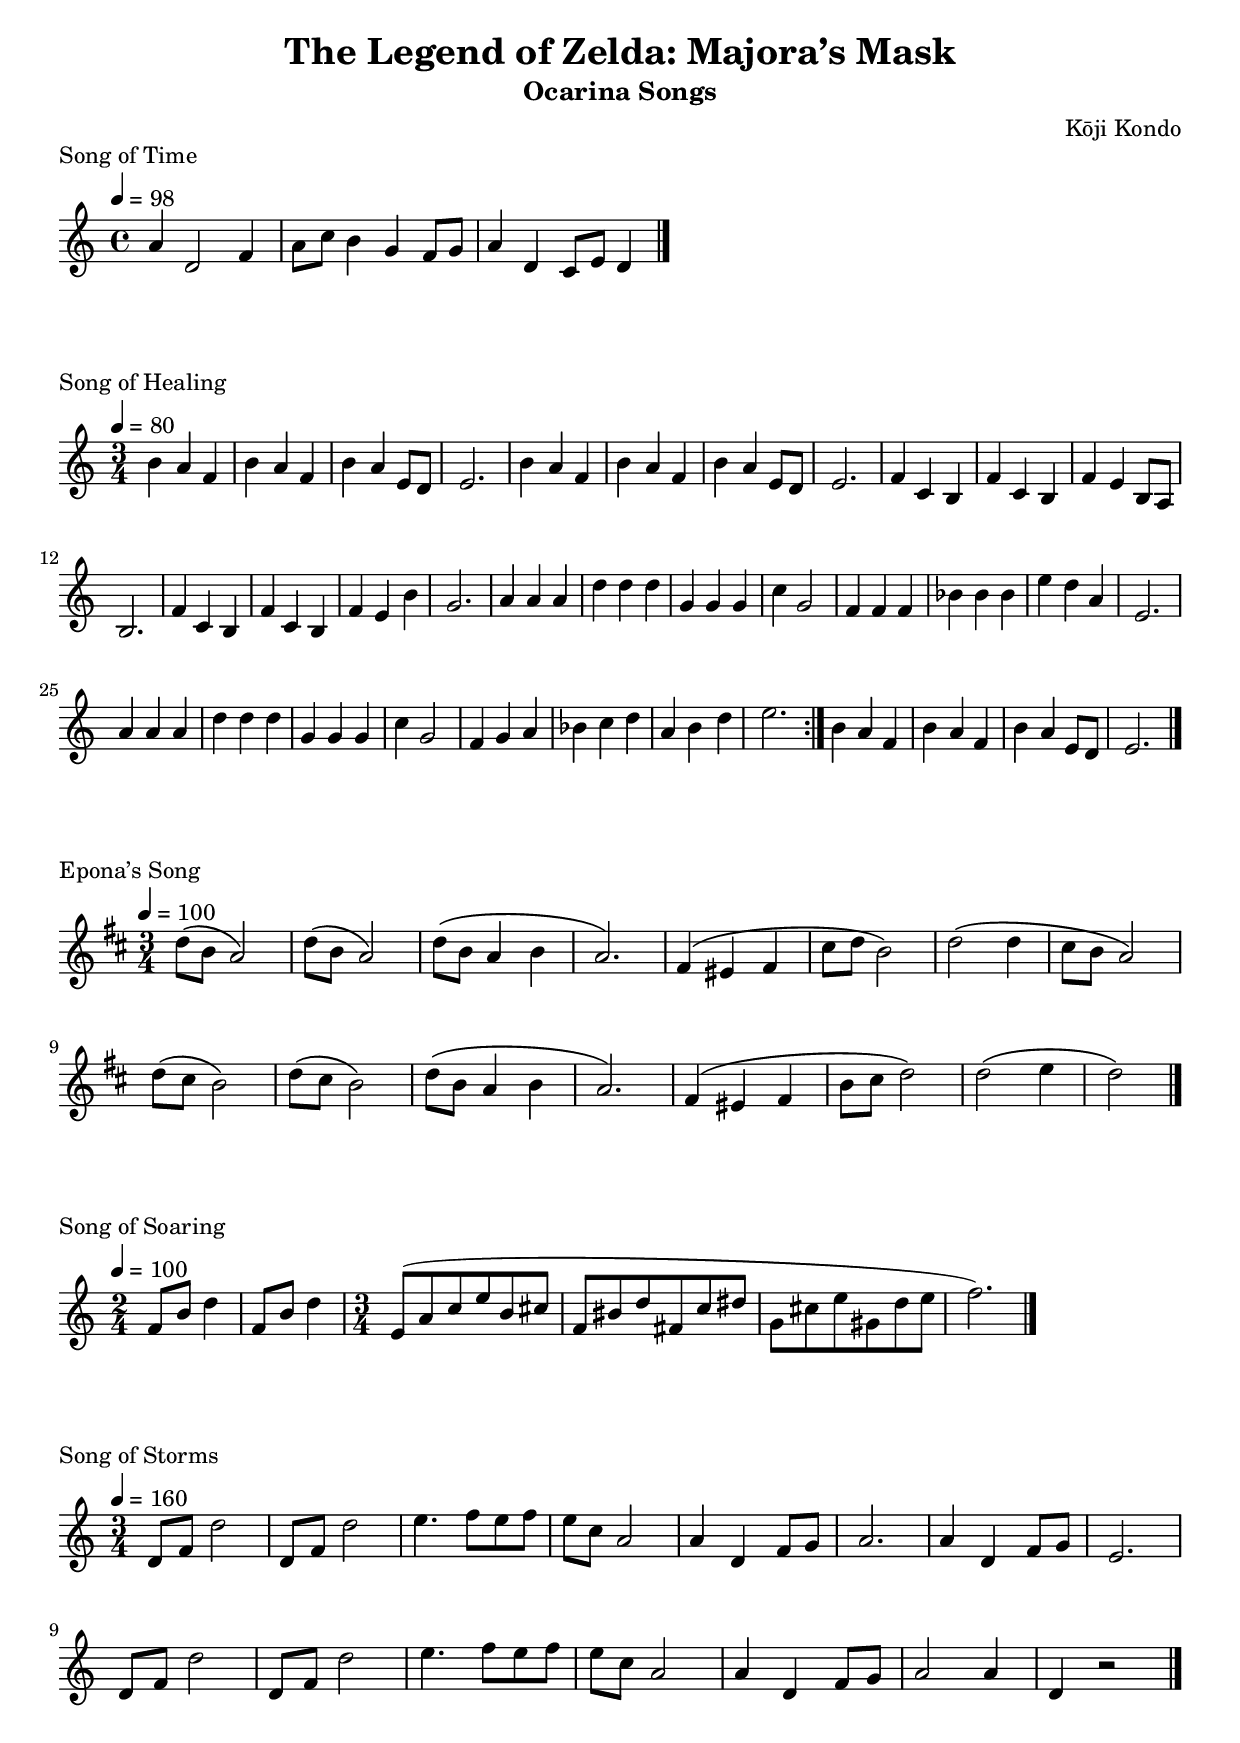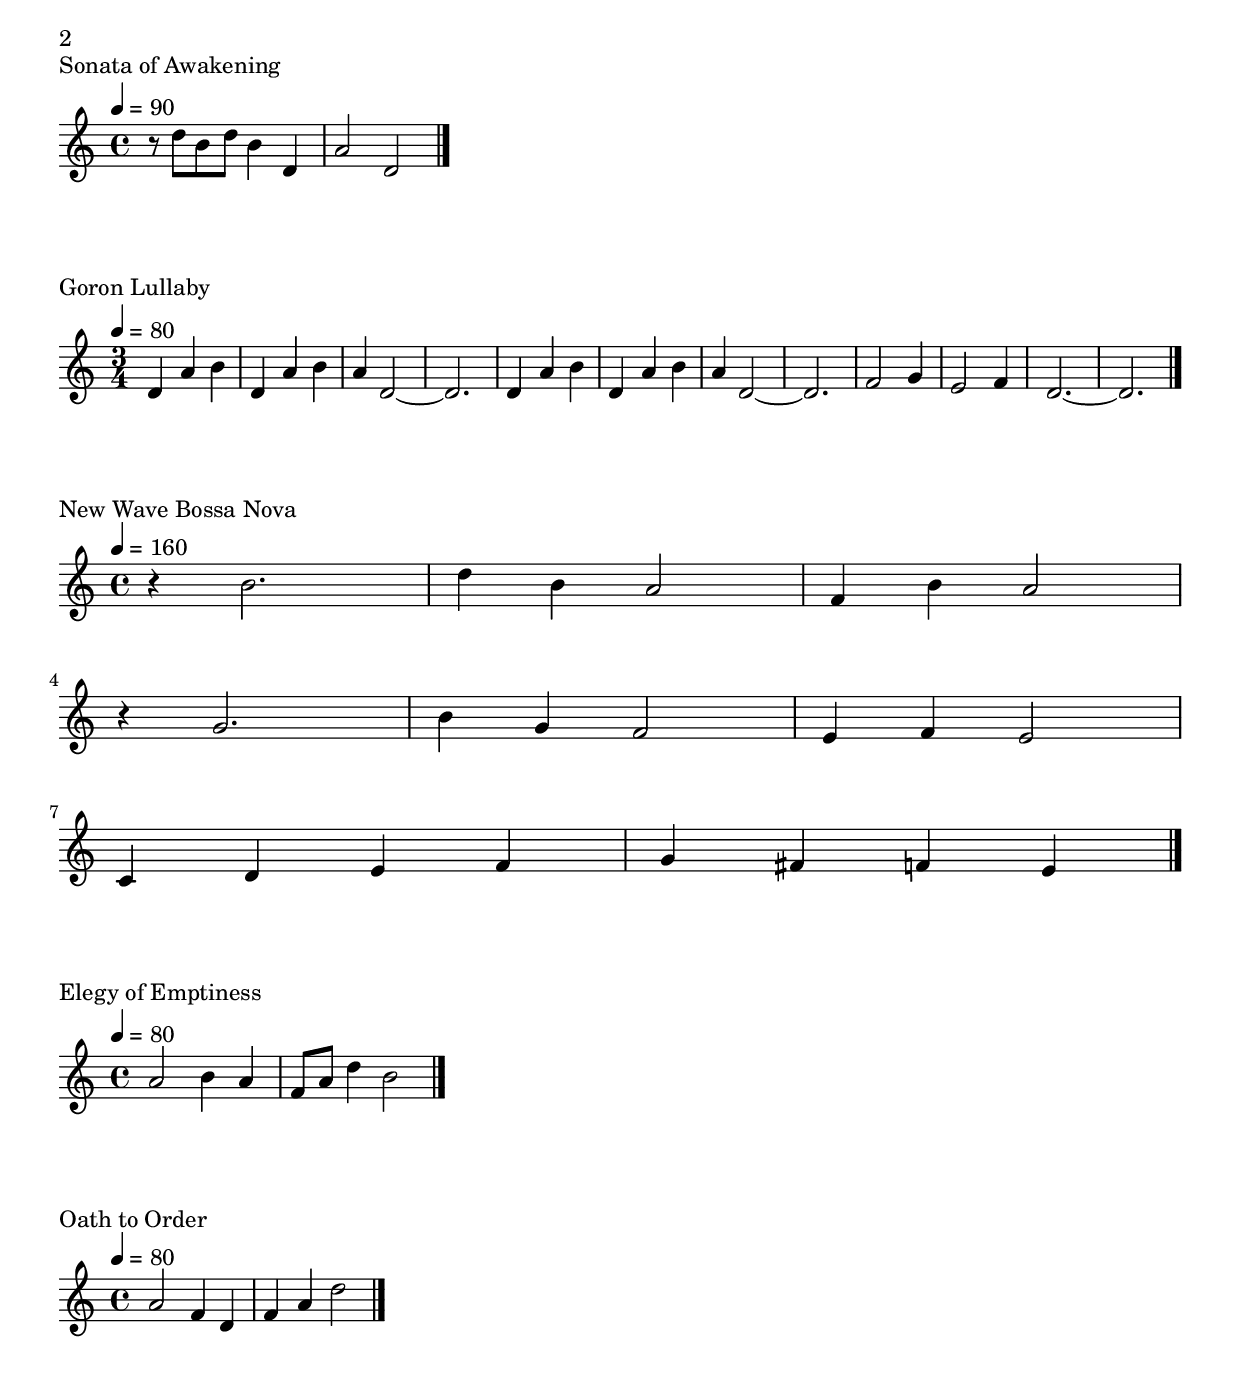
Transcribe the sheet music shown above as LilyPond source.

\version "2.20.0"

\header {
  title = "The Legend of Zelda: Majora’s Mask"
  subtitle = "Ocarina Songs"
  composer = "Kōji Kondo"
  author = \markup \fromproperty #'header:composer
  subject = \markup \concat {
    "Ocarina partitions for “"
    \fromproperty #'header:title
    "” by "
    \fromproperty #'header:composer
    "."
  }
  keywords = #(string-join '(
    "music"
    "partition"
    "ocarina"
    "zelda"
  ) ", ")
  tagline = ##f
}

\paper {
  indent = 0\mm
}

\version "2.20.0"

title = "Song of Time"

song = \relative c'' {
  \tempo 4 = 98
  \time 4/4

  a'4 d,2 f4 | % 1
  a8 c b4 g f8 g | % 2
  a4 d, c8 e d4 \bar "|." % 3
}

\tocItem \markup \title

\score {
  \header {
    piece = #(if (and (defined? 'subtitle) (not (equal? (eval-string "subtitle") #f)))
                (string-append title " (" subtitle ")")
                title)
  }

  \new Staff \with { midiInstrument = "ocarina" } {
    \clef "treble^8"
    \song
  }

  \layout {
    \context {
      \Score
      \omit ClefModifier
    }
  }
}


title = "Song of Healing"
subtitle = ##f

song = \relative c'' {
  \tempo 4 = 80
  \time 3/4

  \repeat volta 2 {
    b'4 a f | % 1
    b a f | % 2
    b a e8 d | % 3
    e2. | % 4

    b'4 a f | % 5
    b a f | % 6
    b a e8 d | % 7
    e2. | % 8

    f4 c b | % 9
    f' c b | % 10
    f' e b8 a | % 11
    b2. | % 12

    f'4 c b | % 13
    f' c b | % 14
    f' e b' | % 15
    g2. | % 16

    a4 a a | % 17
    d d d | % 18
    g, g g | % 19
    c g2 | % 20

    f4 f f | % 21
    bes bes bes | % 22
    e d a | % 23
    e2. | % 24

    a4 a a | % 25
    d d d | % 26
    g, g g | % 27
    c g2 | % 28

    f4 g a | % 29
    bes c d | % 30
    a b d | % 31
    e2. | % 32
  }

  b4 a f | % 33
  b a f | % 34
  b a e8 d | % 35
  e2. \bar "|." % 36
}

\tocItem \markup \title

\score {
  \header {
    piece = #(if (and (defined? 'subtitle) (not (equal? (eval-string "subtitle") #f)))
                (string-append title " (" subtitle ")")
                title)
  }

  \new Staff \with { midiInstrument = "ocarina" } {
    \clef "treble^8"
    \song
  }

  \layout {
    \context {
      \Score
      \omit ClefModifier
    }
  }
}


title = "Epona’s Song"
subtitle = ##f

song = \relative c'' {
  \tempo 4 = 100
  \time 3/4
  \key d \major

  d'8\( b a2\) | % 1
  d8\( b a2\) | % 2
  d8\( b a4 b | % 3
  a2.\) | % 8
  fis4\( eis fis | % 5
  cis'8 d b2\) | % 6
  d2\( d4 | % 7
  cis8 b a2\) | % 8
  d8\( cis b2\) | % 9
  d8\( cis b2\) | % 10
  d8\( b a4 b | % 11
  a2.\) | % 12
  fis4\( eis fis | % 13
  b8 cis d2\) | % 14
  d2\( e4 | % 15
  d2\) \bar "|." % 16
}

\tocItem \markup \title

\score {
  \header {
    piece = #(if (and (defined? 'subtitle) (not (equal? (eval-string "subtitle") #f)))
                (string-append title " (" subtitle ")")
                title)
  }

  \new Staff \with { midiInstrument = "ocarina" } {
    \clef "treble^8"
    \song
  }

  \layout {
    \context {
      \Score
      \omit ClefModifier
    }
  }
}


\version "2.20.0"

title = "Song of Soaring"

song = \relative c'' {
  \tempo 4 = 100
  \time 2/4

  f8 b d4 | % 1
  f,8 b d4 | % 2

  \time 3/4

  e,8( a c e b cis | % 3
  f, bis d fis, c' dis | % 4
  g, cis e gis, d' e | % 5
  f2.) \bar "|." % 6
}

\tocItem \markup \title

\score {
  \header {
    piece = #(if (and (defined? 'subtitle) (not (equal? (eval-string "subtitle") #f)))
                (string-append title " (" subtitle ")")
                title)
  }

  \new Staff \with { midiInstrument = "ocarina" } {
    \clef "treble^8"
    \song
  }

  \layout {
    \context {
      \Score
      \omit ClefModifier
    }
  }
}


title = "Song of Storms"
subtitle = ##f

song = \relative c'' {
  \tempo 4 = 160
  \time 3/4

  d8 f d'2 | % 1
  d,8 f d'2 | % 2
  e4. f8 e f | % 3
  e c a2 | % 4
  a4 d, f8 g | % 5
  a2. | % 6
  a4 d, f8 g | % 7
  e2. | % 8
  \break
  d8 f d'2 | % 9
  d,8 f d'2 | % 10
  e4. f8 e f | % 11
  e c a2 | % 12
  a4 d, f8 g | % 13
  a2 a4 | % 14
  d, r2 \bar "|." % 15
}

\tocItem \markup \title

\score {
  \header {
    piece = #(if (and (defined? 'subtitle) (not (equal? (eval-string "subtitle") #f)))
                (string-append title " (" subtitle ")")
                title)
  }

  \new Staff \with { midiInstrument = "ocarina" } {
    \clef "treble^8"
    \song
  }

  \layout {
    \context {
      \Score
      \omit ClefModifier
    }
  }
}


\pageBreak

\version "2.20.0"

title = "Sonata of Awakening"

song = \relative c'' {
  \tempo 4 = 90
  \time 4/4

  r8 d' b d b4 d, | % 1
  a'2 d, \bar "|." % 2
}

\tocItem \markup \title

\score {
  \header {
    piece = #(if (and (defined? 'subtitle) (not (equal? (eval-string "subtitle") #f)))
                (string-append title " (" subtitle ")")
                title)
  }

  \new Staff \with { midiInstrument = "ocarina" } {
    \clef "treble^8"
    \song
  }

  \layout {
    \context {
      \Score
      \omit ClefModifier
    }
  }
}


title = "Goron Lullaby"
subtitle = ##f

song = \relative c'' {
  \tempo 4 = 80
  \time 3/4

  \repeat unfold 2 {
    d4 a' b | % 1
    d, a' b | % 2
    a d,2~ | % 3
    d2. | % 4
  }

  f2 g4 | % 9
  e2 f4 | % 10
  d2.~ | % 11
  d2. \bar "|." % 12
}

\tocItem \markup \title

\score {
  \header {
    piece = #(if (and (defined? 'subtitle) (not (equal? (eval-string "subtitle") #f)))
                (string-append title " (" subtitle ")")
                title)
  }

  \new Staff \with { midiInstrument = "ocarina" } {
    \clef "treble^8"
    \song
  }

  \layout {
    \context {
      \Score
      \omit ClefModifier
    }
  }
}


title = "New Wave Bossa Nova"
subtitle = ##f

song = \relative c'' {
  \tempo 4 = 160
  \time 4/4

  r4 b'2. | % 1
  d4 b a2 | % 2
  f4 b a2 | % 3
  \break
  r4 g2. | % 4
  b4 g f2 | % 5
  e4 f e2 | % 6
  \break
  c4 d e f | % 7
  g fis f e \bar "|." % 8
}

\tocItem \markup \title

\score {
  \header {
    piece = #(if (and (defined? 'subtitle) (not (equal? (eval-string "subtitle") #f)))
                (string-append title " (" subtitle ")")
                title)
  }

  \new Staff \with { midiInstrument = "ocarina" } {
    \clef "treble^8"
    \song
  }

  \layout {
    \context {
      \Score
      \omit ClefModifier
    }
  }
}


title = "Elegy of Emptiness"
subtitle = ##f

song = \relative c'' {
  \tempo 4 = 80
  \time 4/4

  a'2 b4 a | % 1
  f8 a d4 b2 \bar "|." % 2
}

\tocItem \markup \title

\score {
  \header {
    piece = #(if (and (defined? 'subtitle) (not (equal? (eval-string "subtitle") #f)))
                (string-append title " (" subtitle ")")
                title)
  }

  \new Staff \with { midiInstrument = "ocarina" } {
    \clef "treble^8"
    \song
  }

  \layout {
    \context {
      \Score
      \omit ClefModifier
    }
  }
}


title = "Oath to Order"
subtitle = ##f

song = \relative c'' {
  \tempo 4 = 80
  \time 4/4

  a'2 f4 d | % 1
  f a d2 \bar "|." % 2
}

\tocItem \markup \title

\score {
  \header {
    piece = #(if (and (defined? 'subtitle) (not (equal? (eval-string "subtitle") #f)))
                (string-append title " (" subtitle ")")
                title)
  }

  \new Staff \with { midiInstrument = "ocarina" } {
    \clef "treble^8"
    \song
  }

  \layout {
    \context {
      \Score
      \omit ClefModifier
    }
  }
}

